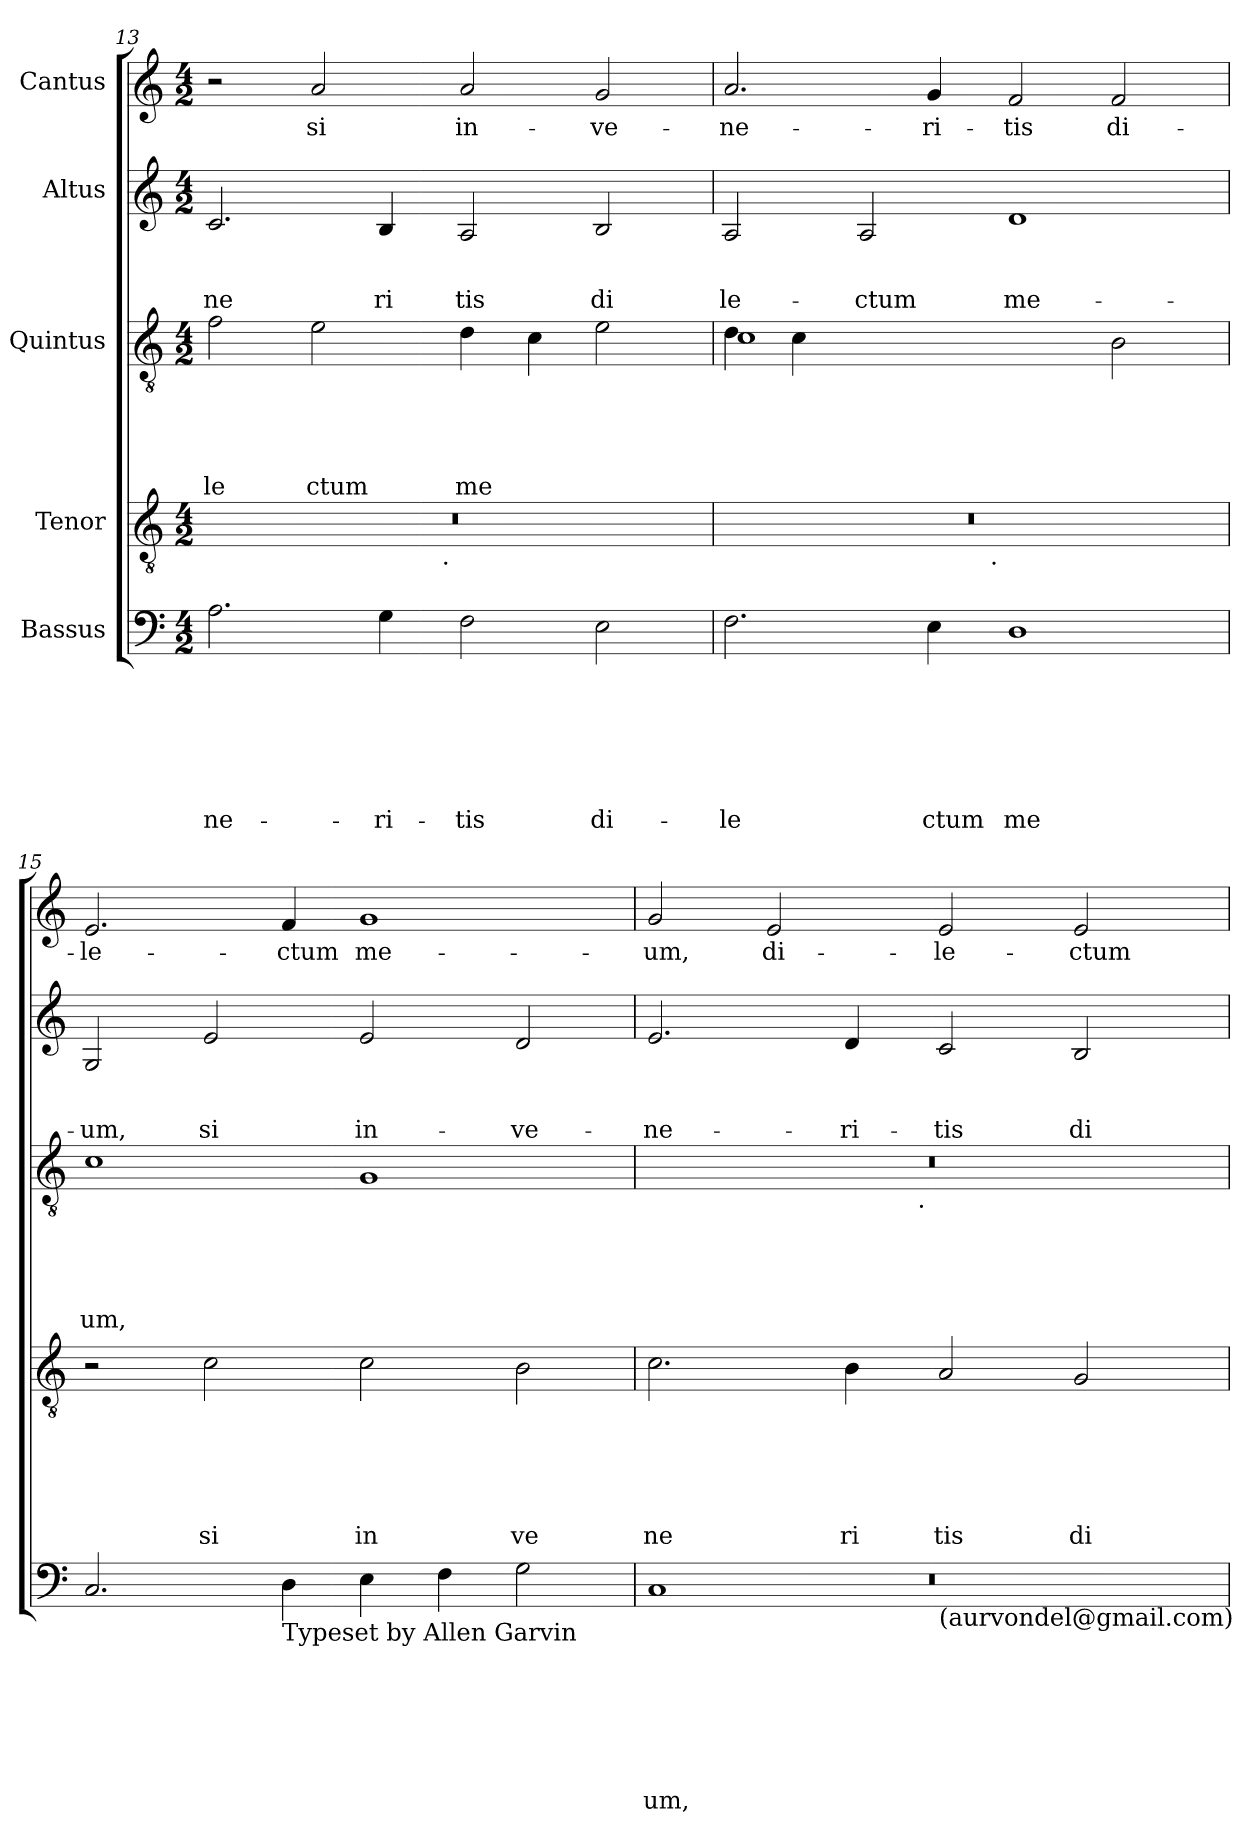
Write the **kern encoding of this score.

**kern	**text	**text	**text	**text	**text	**text	**text	**kern	**text	**text	**text	**text	**text	**text	**kern	**text	**text	**text	**text	**text	**kern	**text	**text	**text	**kern	**text
*part5	*part5	*part5	*part5	*part5	*part5	*part5	*part5	*part4	*part4	*part4	*part4	*part4	*part4	*part4	*part3	*part3	*part3	*part3	*part3	*part3	*part2	*part2	*part2	*part2	*part1	*part1
*staff5	*staff5	*staff5	*staff5	*staff5	*staff5	*staff5	*staff5	*staff4	*staff4	*staff4	*staff4	*staff4	*staff4	*staff4	*staff3	*staff3	*staff3	*staff3	*staff3	*staff3	*staff2	*staff2	*staff2	*staff2	*staff1	*staff1
*I"Bassus	*	*	*	*	*	*	*	*I"Tenor	*	*	*	*	*	*	*I"Quintus	*	*	*	*	*	*I"Altus	*	*	*	*I"Cantus	*
*clefF4	*	*	*	*	*	*	*	*clefGv2	*	*	*	*	*	*	*clefGv2	*	*	*	*	*	*clefG2	*	*	*	*clefG2	*
*k[]	*	*	*	*	*	*	*	*k[]	*	*	*	*	*	*	*k[]	*	*	*	*	*	*k[]	*	*	*	*k[]	*
*C:	*	*	*	*	*	*	*	*C:	*	*	*	*	*	*	*C:	*	*	*	*	*	*C:	*	*	*	*C:	*
*M4/2	*	*	*	*	*	*	*	*M4/2	*	*	*	*	*	*	*M4/2	*	*	*	*	*	*M4/2	*	*	*	*M4/2	*
=13	=13	=13	=13	=13	=13	=13	=13	=13	=13	=13	=13	=13	=13	=13	=13	=13	=13	=13	=13	=13	=13	=13	=13	=13	=13	=13
!	!	!	!	!	!	!	!LO:LY:b	!	!	!	!	!	!	!	!	!	!	!	!	!LO:LY:b	!	!	!	!LO:LY:b	!	!
*	*	*	*	*	*	*	*	*^	*	*	*	*	*	*	*	*	*	*	*	*	*	*	*	*	*	*
2.A\	.	.	.	.	.	.	-ne-	0r	2ryy	.	.	.	.	.	.	2f\	.	.	.	.	le	2.c/	.	.	ne	2r	.
!	!	!	!	!	!	!	!	!	!	!	!	!	!	!	!	!	!	!	!	!	!LO:LY:b	!	!	!	!	!	!LO:LY:b
.	.	.	.	.	.	.	.	.	4...ryy	.	.	.	.	.	.	2e\	.	.	.	.	ctum	.	.	.	.	2a/	si
!	!	!	!	!	!	!	!LO:LY:b	!	!	!	!	!	!	!	!	!	!	!	!	!	!	!	!	!	!LO:LY:b	!	!
4G\	.	.	.	.	.	.	-ri-	.	.	.	.	.	.	.	.	.	.	.	.	.	.	4B/	.	.	ri	.	.
!	!	!	!	!	!	!	!	!	!LO:TX:b:t=.	!	!	!	!	!	!	!	!	!	!	!	!	!	!	!	!	!	!
.	.	.	.	.	.	.	.	.	1ryy	.	.	.	.	.	.	.	.	.	.	.	.	.	.	.	.	.	.
!	!	!	!	!	!	!	!LO:LY:b	!	!	!	!	!	!	!	!	!	!	!	!	!	!LO:LY:b	!	!	!	!LO:LY:b	!	!LO:LY:b
2F\	.	.	.	.	.	.	-tis	.	.	.	.	.	.	.	.	4d\	.	.	.	.	me	2A/	.	.	tis	2a/	in-
.	.	.	.	.	.	.	.	.	.	.	.	.	.	.	.	4c\	.	.	.	.	.	.	.	.	.	.	.
!	!	!	!	!	!	!	!LO:LY:b	!	!	!	!	!	!	!	!	!	!	!	!	!	!	!	!	!	!LO:LY:b	!	!LO:LY:b
2E\	.	.	.	.	.	.	di-	.	.	.	.	.	.	.	.	2e\	.	.	.	.	.	2B/	.	.	di	2g/	-ve-
.	.	.	.	.	.	.	.	.	32ryy	.	.	.	.	.	.	.	.	.	.	.	.	.	.	.	.	.	.
!!LO:LB:g=z
=14	=14	=14	=14	=14	=14	=14	=14	=14	=14	=14	=14	=14	=14	=14	=14	=14	=14	=14	=14	=14	=14	=14	=14	=14	=14	=14	=14
!	!	!	!	!	!	!	!LO:LY:b	!	!	!	!	!	!	!	!	!	!	!	!	!	!	!	!	!	!LO:LY:b	!	!LO:LY:b
*	*	*	*	*	*	*	*	*	*	*	*	*	*	*	*	*^	*	*	*	*	*	*	*	*	*	*	*
2.F\	.	.	.	.	.	.	-le	0r	2ryy	.	.	.	.	.	.	4d\	1c	.	.	.	.	.	2A/	.	.	le-	2.a/	-ne-
.	.	.	.	.	.	.	.	.	.	.	.	.	.	.	.	4c\	.	.	.	.	.	.	.	.	.	.	.	.
!	!	!	!	!	!	!	!	!	!	!	!	!	!	!	!	!	!	!	!	!	!	!	!	!	!	!LO:LY:b	!	!
.	.	.	.	.	.	.	.	.	4...ryy	.	.	.	.	.	.	1ryy	.	.	.	.	.	.	2A/	.	.	-ctum	.	.
!	!	!	!	!	!	!	!LO:LY:b	!	!	!	!	!	!	!	!	!	!	!	!	!	!	!	!	!	!	!	!	!LO:LY:b
4E\	.	.	.	.	.	.	ctum	.	.	.	.	.	.	.	.	.	.	.	.	.	.	.	.	.	.	.	4g/	-ri-
!	!	!	!	!	!	!	!	!	!LO:TX:b:t=.	!	!	!	!	!	!	!	!	!	!	!	!	!	!	!	!	!	!	!
.	.	.	.	.	.	.	.	.	1ryy	.	.	.	.	.	.	.	.	.	.	.	.	.	.	.	.	.	.	.
!	!	!	!	!	!	!	!LO:LY:b	!	!	!	!	!	!	!	!	!	!	!	!	!	!	!	!	!	!	!LO:LY:b	!	!LO:LY:b
1D	.	.	.	.	.	.	me	.	.	.	.	.	.	.	.	.	1ryy	.	.	.	.	.	1d	.	.	me-	2f/	-tis
!	!	!	!	!	!	!	!	!	!	!	!	!	!	!	!	!	!	!	!	!	!	!	!	!	!	!	!	!LO:LY:b
.	.	.	.	.	.	.	.	.	.	.	.	.	.	.	.	2B\	.	.	.	.	.	.	.	.	.	.	2f/	di-
.	.	.	.	.	.	.	.	.	32ryy	.	.	.	.	.	.	.	.	.	.	.	.	.	.	.	.	.	.	.
=15	=15	=15	=15	=15	=15	=15	=15	=15	=15	=15	=15	=15	=15	=15	=15	=15	=15	=15	=15	=15	=15	=15	=15	=15	=15	=15	=15	=15
!	!	!	!	!	!	!	!	!	!	!	!	!	!	!	!	!	!	!	!	!	!	!LO:LY:b	!	!	!	!LO:LY:b	!	!LO:LY:b
*	*	*	*	*	*	*	*	*v	*v	*	*	*	*	*	*	*	*	*	*	*	*	*	*	*	*	*	*	*
*	*	*	*	*	*	*	*	*	*	*	*	*	*	*	*v	*v	*	*	*	*	*	*	*	*	*	*	*
2.C/	.	.	.	.	.	.	.	2r	.	.	.	.	.	.	1c	.	.	.	.	um,	2G/	.	.	-um,	2.e/	-le-
!	!	!	!	!	!	!	!	!	!	!	!	!	!	!LO:LY:b	!	!	!	!	!	!	!	!	!	!LO:LY:b	!	!
.	.	.	.	.	.	.	.	2c\	.	.	.	.	.	si	.	.	.	.	.	.	2e/	.	.	si	.	.
!LO:TX:b:t=Typeset by Allen Garvin	!	!	!	!	!	!	!	!	!	!	!	!	!	!	!	!	!	!	!	!	!	!	!	!	!	!
!	!	!	!	!	!	!	!	!	!	!	!	!	!	!	!	!	!	!	!	!	!	!	!	!	!	!LO:LY:b
4D\	.	.	.	.	.	.	.	.	.	.	.	.	.	.	.	.	.	.	.	.	.	.	.	.	4f/	-ctum
!	!	!	!	!	!	!	!	!	!	!	!	!	!	!LO:LY:b	!	!	!	!	!	!	!	!	!	!LO:LY:b	!	!LO:LY:b
4E\	.	.	.	.	.	.	.	2c\	.	.	.	.	.	in	1G	.	.	.	.	.	2e/	.	.	in-	1g	me-
4F\	.	.	.	.	.	.	.	.	.	.	.	.	.	.	.	.	.	.	.	.	.	.	.	.	.	.
!	!	!	!	!	!	!	!	!	!	!	!	!	!	!LO:LY:b	!	!	!	!	!	!	!	!	!	!LO:LY:b	!	!
2G\	.	.	.	.	.	.	.	2B\	.	.	.	.	.	ve	.	.	.	.	.	.	2d/	.	.	-ve-	.	.
=16	=16	=16	=16	=16	=16	=16	=16	=16	=16	=16	=16	=16	=16	=16	=16	=16	=16	=16	=16	=16	=16	=16	=16	=16	=16	=16
*^	*	*	*	*	*	*	*	*	*	*	*	*	*	*	*	*	*	*	*	*	*	*	*	*	*	*
*	*^	*	*	*	*	*	*	*	*	*	*	*	*	*	*	*	*	*	*	*	*	*	*	*	*	*	*
!	!	!LO:N:vis=1	!	!	!	!	!	!	!LO:LY:b	!	!	!	!	!	!	!LO:LY:b	!	!	!	!	!	!	!	!	!	!LO:LY:b	!	!LO:LY:b
*	*	*	*	*	*	*	*	*	*	*	*	*	*	*	*	*	*^	*	*	*	*	*	*	*	*	*	*	*
0ryy	1C	0r	.	.	.	.	.	.	um,	2.c\	.	.	.	.	.	ne	0r	2ryy	.	.	.	.	.	2.e/	.	.	-ne-	2g/	-um,
!	!	!	!	!	!	!	!	!	!	!	!	!	!	!	!	!	!	!	!	!	!	!	!	!	!	!	!	!	!LO:LY:b
.	.	.	.	.	.	.	.	.	.	.	.	.	.	.	.	.	.	4...ryy	.	.	.	.	.	.	.	.	.	2e/	di-
!	!	!	!	!	!	!	!	!	!	!	!	!	!	!	!	!LO:LY:b	!	!	!	!	!	!	!	!	!	!	!LO:LY:b	!	!
.	.	.	.	.	.	.	.	.	.	4B\	.	.	.	.	.	ri	.	.	.	.	.	.	.	4d/	.	.	-ri-	.	.
!	!	!	!	!	!	!	!	!	!	!	!	!	!	!	!	!	!	!LO:TX:b:t=.	!	!	!	!	!	!	!	!	!	!	!
.	.	.	.	.	.	.	.	.	.	.	.	.	.	.	.	.	.	1ryy	.	.	.	.	.	.	.	.	.	.	.
!	!LO:TX:b:t=(aurvondel@gmail.com)	!	!	!	!	!	!	!	!	!	!	!	!	!	!	!	!	!	!	!	!	!	!	!	!	!	!	!	!
!	!	!	!	!	!	!	!	!	!	!	!	!	!	!	!	!LO:LY:b	!	!	!	!	!	!	!	!	!	!	!LO:LY:b	!	!LO:LY:b
.	1ryy	.	.	.	.	.	.	.	.	2A/	.	.	.	.	.	tis	.	.	.	.	.	.	.	2c/	.	.	-tis	2e/	-le-
!	!	!	!	!	!	!	!	!	!	!	!	!	!	!	!	!LO:LY:b	!	!	!	!	!	!	!	!	!	!	!LO:LY:b	!	!LO:LY:b
.	.	.	.	.	.	.	.	.	.	2G/	.	.	.	.	.	di	.	.	.	.	.	.	.	2B/	.	.	di-	2e/	-ctum
.	.	.	.	.	.	.	.	.	.	.	.	.	.	.	.	.	.	32ryy	.	.	.	.	.	.	.	.	.	.	.
*v	*v	*v	*	*	*	*	*	*	*	*	*	*	*	*	*	*	*v	*v	*	*	*	*	*	*	*	*	*	*	*
=	=	=	=	=	=	=	=	=	=	=	=	=	=	=	=	=	=	=	=	=	=	=	=	=	=	=
*-	*-	*-	*-	*-	*-	*-	*-	*-	*-	*-	*-	*-	*-	*-	*-	*-	*-	*-	*-	*-	*-	*-	*-	*-	*-	*-
